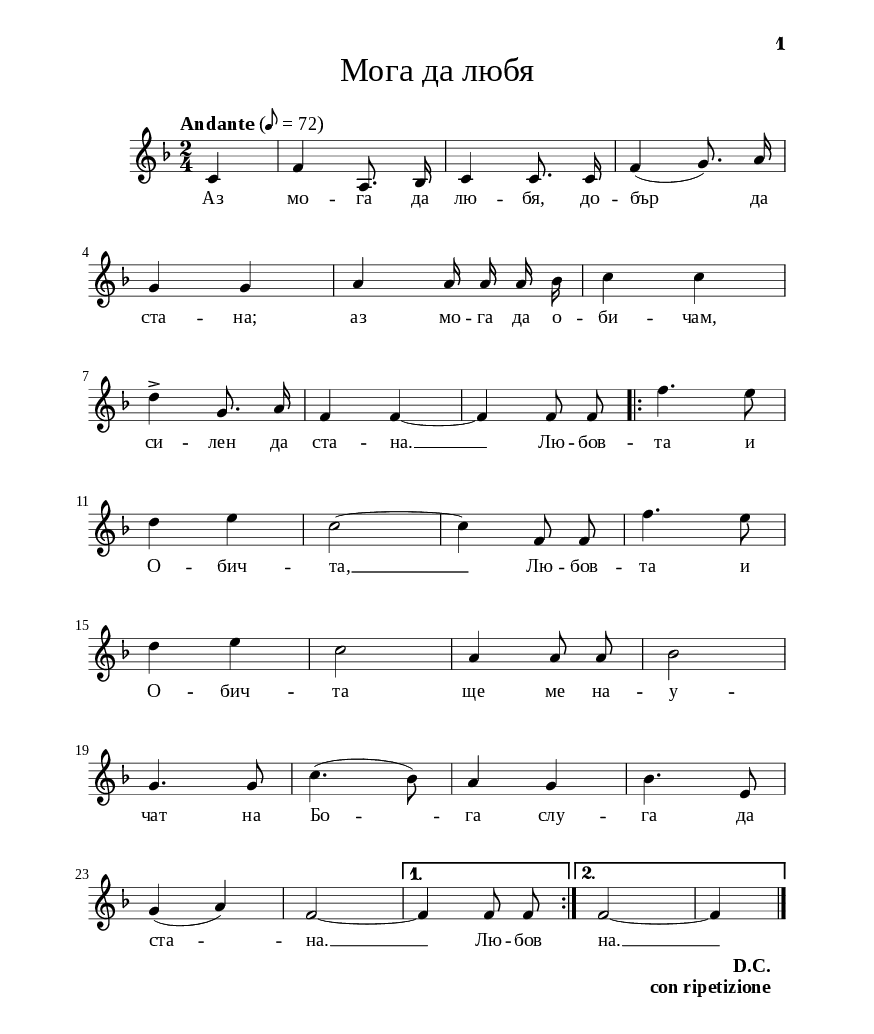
\version "2.24.4"

% include paper part and global functions
\include "include/globals.ily"

\bookpart {
  \label #'ref111
  \tocItem \markup "Мога да любя"
  \include "include/bookpart-paper.ily"
  \score {
    \include "include/score-layout.ily"


    \new Voice \relative c' {
      \clef treble
      \key f \major
      \time 2/4
      \tempoFunc "Andante" 8 "72"
      \autoBeamOff

      \partial 4

      c4 | % 2
      f4 a,8. bes16 | % 3
      c4 c8. c16 | % 4
      f4 ( g8. ) a16 | \break |% 5
      g4 g4 | % 6
      a4 a16 a16 a16  bes16
      % 7
      c4  c4 | \break | % 8
      d4 -> g,8. a16 | % 9
      f4 f4 ~ |
      f4 f8 f8 \repeat volta 2 \relative c {
        | % 11
        f''4.  e8 | \break |% 12
        d4  e4 | % 13
        c2 ~ | % 14
        c4 f,8 f8 | % 15
        f'4.  e8 | \break |% 16
        d4  e4 | % 17
        c2  | % 18
        a4 a8 a8 | % 19
        bes2 | \break |
        g4. g8 | % 21
        c4. (  bes8 ) | % 22
        a4 g4 | % 23
        bes4. e,8  |\break  % 24
        g4 ( a4 ) f2~
      }
      \alternative {
        { f4 f8 f8  | }
        { f2~ f4 }
      }
      \bar "|."
    }
    \addlyrics {
      Аз мо -- га да лю -- бя, до -- бър
      да ста -- на; аз мо -- га да
      о -- би -- чам, си -- лен да ста --
      на. __  Лю -- бов -- та и О -- бич --
      та, __  Лю -- бов -- та и О -- бич --
      та ще ме на -- у -- чат на Бо
      -- га слу -- га да ста -- на. __
      Лю -- бов на. __
    }

    \header {
      title = \titleFunc #'ref_desc_10 "Мога да любя" "Moga da ljubja"
    }

    \midi{}

  } % score

  \markup \dc-two "D.C.""con ripetizione"


} % bookpart
